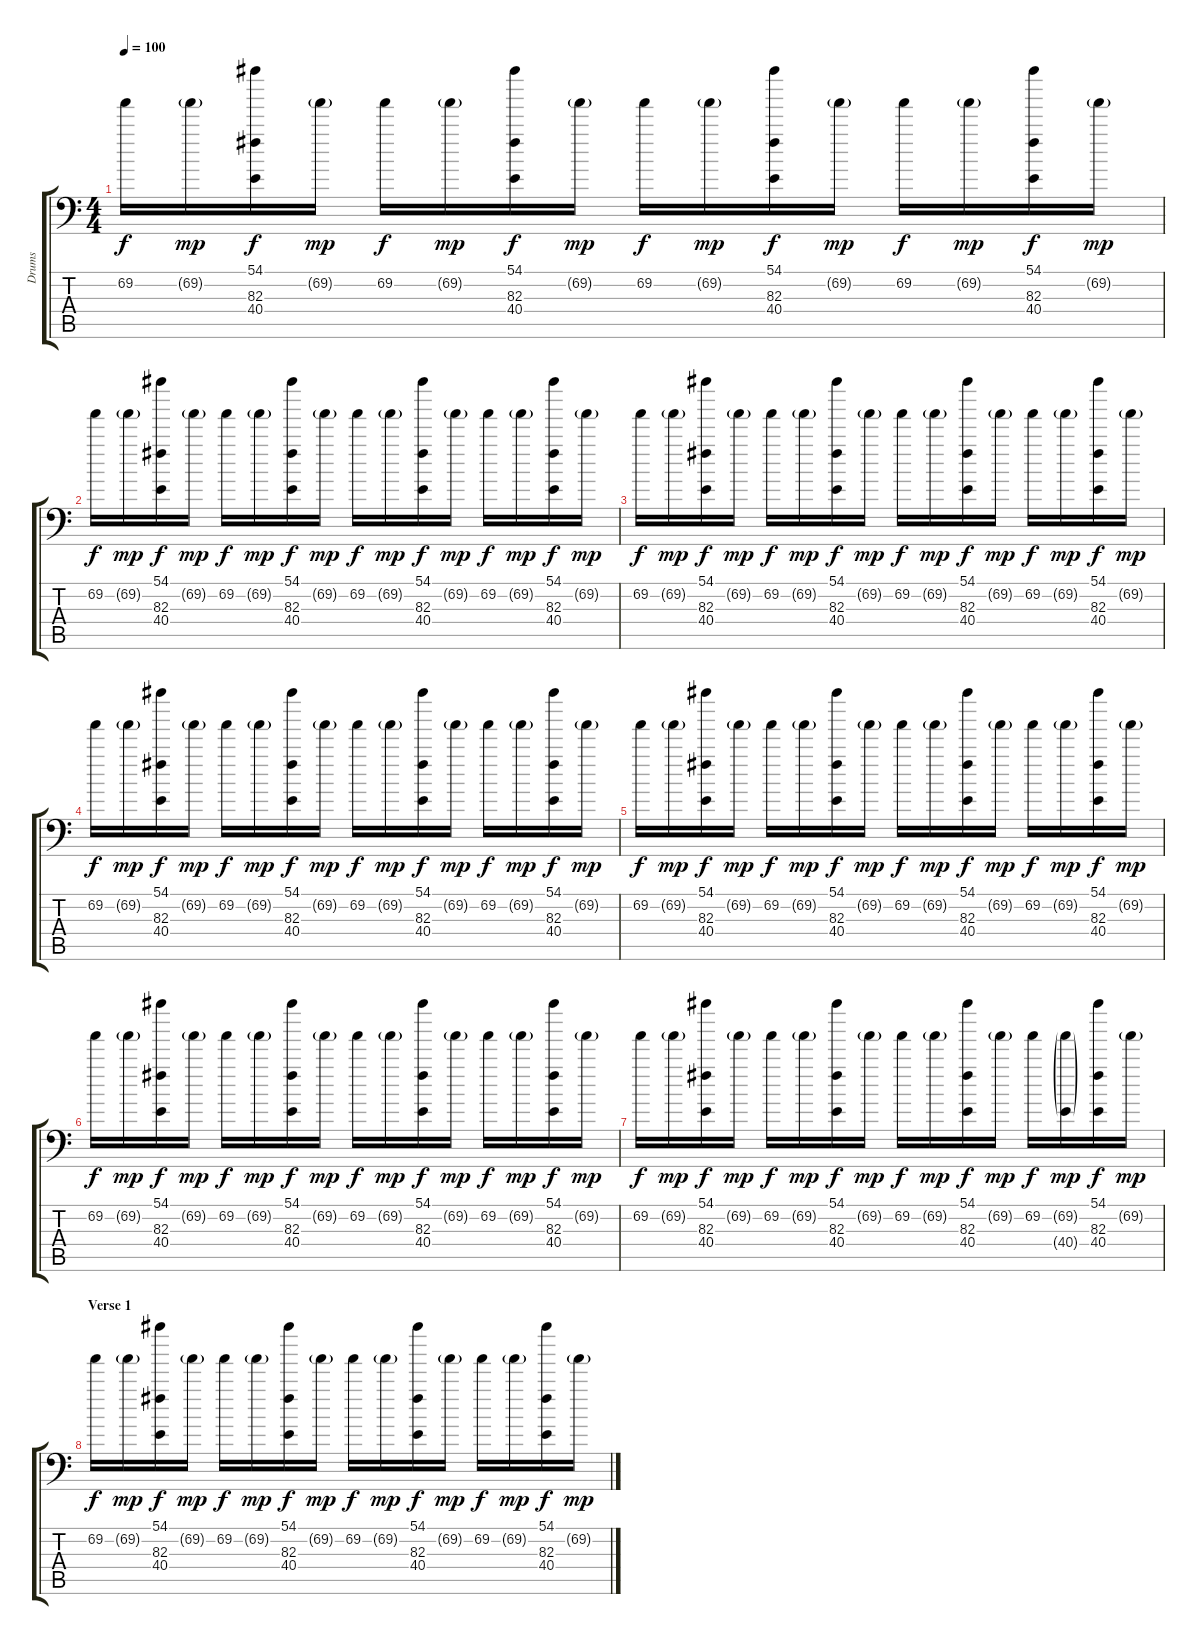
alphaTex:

\track ("Drums" "Drums") {instrument acousticgrandpiano}
\staff {score tabs}
\tuning (C-1 C-1 C-1 C-1 C-1 C-1) {hide}
\ts (4 4)
\tempo 100
\clef f4
\ks c
69.2.16{dy f} 69.2{g}.16{dy mp} (54.1 82.3 40.4).16{dy f} 69.2{g}.16{dy mp} 69.2.16{dy f} 69.2{g}.16{dy mp} (54.1 82.3 40.4).16{dy f} 69.2{g}.16{dy mp} 69.2.16{dy f} 69.2{g}.16{dy mp} (54.1 82.3 40.4).16{dy f} 69.2{g}.16{dy mp} 69.2.16{dy f} 69.2{g}.16{dy mp} (54.1 82.3 40.4).16{dy f} 69.2{g}.16{dy mp} |
69.2.16{dy f} 69.2{g}.16{dy mp} (54.1 82.3 40.4).16{dy f} 69.2{g}.16{dy mp} 69.2.16{dy f} 69.2{g}.16{dy mp} (54.1 82.3 40.4).16{dy f} 69.2{g}.16{dy mp} 69.2.16{dy f} 69.2{g}.16{dy mp} (54.1 82.3 40.4).16{dy f} 69.2{g}.16{dy mp} 69.2.16{dy f} 69.2{g}.16{dy mp} (54.1 82.3 40.4).16{dy f} 69.2{g}.16{dy mp} |
69.2.16{dy f} 69.2{g}.16{dy mp} (54.1 82.3 40.4).16{dy f} 69.2{g}.16{dy mp} 69.2.16{dy f} 69.2{g}.16{dy mp} (54.1 82.3 40.4).16{dy f} 69.2{g}.16{dy mp} 69.2.16{dy f} 69.2{g}.16{dy mp} (54.1 82.3 40.4).16{dy f} 69.2{g}.16{dy mp} 69.2.16{dy f} 69.2{g}.16{dy mp} (54.1 82.3 40.4).16{dy f} 69.2{g}.16{dy mp} |
69.2.16{dy f} 69.2{g}.16{dy mp} (54.1 82.3 40.4).16{dy f} 69.2{g}.16{dy mp} 69.2.16{dy f} 69.2{g}.16{dy mp} (54.1 82.3 40.4).16{dy f} 69.2{g}.16{dy mp} 69.2.16{dy f} 69.2{g}.16{dy mp} (54.1 82.3 40.4).16{dy f} 69.2{g}.16{dy mp} 69.2.16{dy f} 69.2{g}.16{dy mp} (54.1 82.3 40.4).16{dy f} 69.2{g}.16{dy mp} |
69.2.16{dy f} 69.2{g}.16{dy mp} (54.1 82.3 40.4).16{dy f} 69.2{g}.16{dy mp} 69.2.16{dy f} 69.2{g}.16{dy mp} (54.1 82.3 40.4).16{dy f} 69.2{g}.16{dy mp} 69.2.16{dy f} 69.2{g}.16{dy mp} (54.1 82.3 40.4).16{dy f} 69.2{g}.16{dy mp} 69.2.16{dy f} 69.2{g}.16{dy mp} (54.1 82.3 40.4).16{dy f} 69.2{g}.16{dy mp} |
69.2.16{dy f} 69.2{g}.16{dy mp} (54.1 82.3 40.4).16{dy f} 69.2{g}.16{dy mp} 69.2.16{dy f} 69.2{g}.16{dy mp} (54.1 82.3 40.4).16{dy f} 69.2{g}.16{dy mp} 69.2.16{dy f} 69.2{g}.16{dy mp} (54.1 82.3 40.4).16{dy f} 69.2{g}.16{dy mp} 69.2.16{dy f} 69.2{g}.16{dy mp} (54.1 82.3 40.4).16{dy f} 69.2{g}.16{dy mp} |
69.2.16{dy f} 69.2{g}.16{dy mp} (54.1 82.3 40.4).16{dy f} 69.2{g}.16{dy mp} 69.2.16{dy f} 69.2{g}.16{dy mp} (54.1 82.3 40.4).16{dy f} 69.2{g}.16{dy mp} 69.2.16{dy f} 69.2{g}.16{dy mp} (54.1 82.3 40.4).16{dy f} 69.2{g}.16{dy mp} 69.2.16{dy f} (69.2{g} 40.4{g}).16{dy mp} (54.1 82.3 40.4).16{dy f} 69.2{g}.16{dy mp} |
\section ("" "Verse 1")
69.2.16{dy f} 69.2{g}.16{dy mp} (54.1 82.3 40.4).16{dy f} 69.2{g}.16{dy mp} 69.2.16{dy f} 69.2{g}.16{dy mp} (54.1 82.3 40.4).16{dy f} 69.2{g}.16{dy mp} 69.2.16{dy f} 69.2{g}.16{dy mp} (54.1 82.3 40.4).16{dy f} 69.2{g}.16{dy mp} 69.2.16{dy f} 69.2{g}.16{dy mp} (54.1 82.3 40.4).16{dy f} 69.2{g}.16{dy mp}
